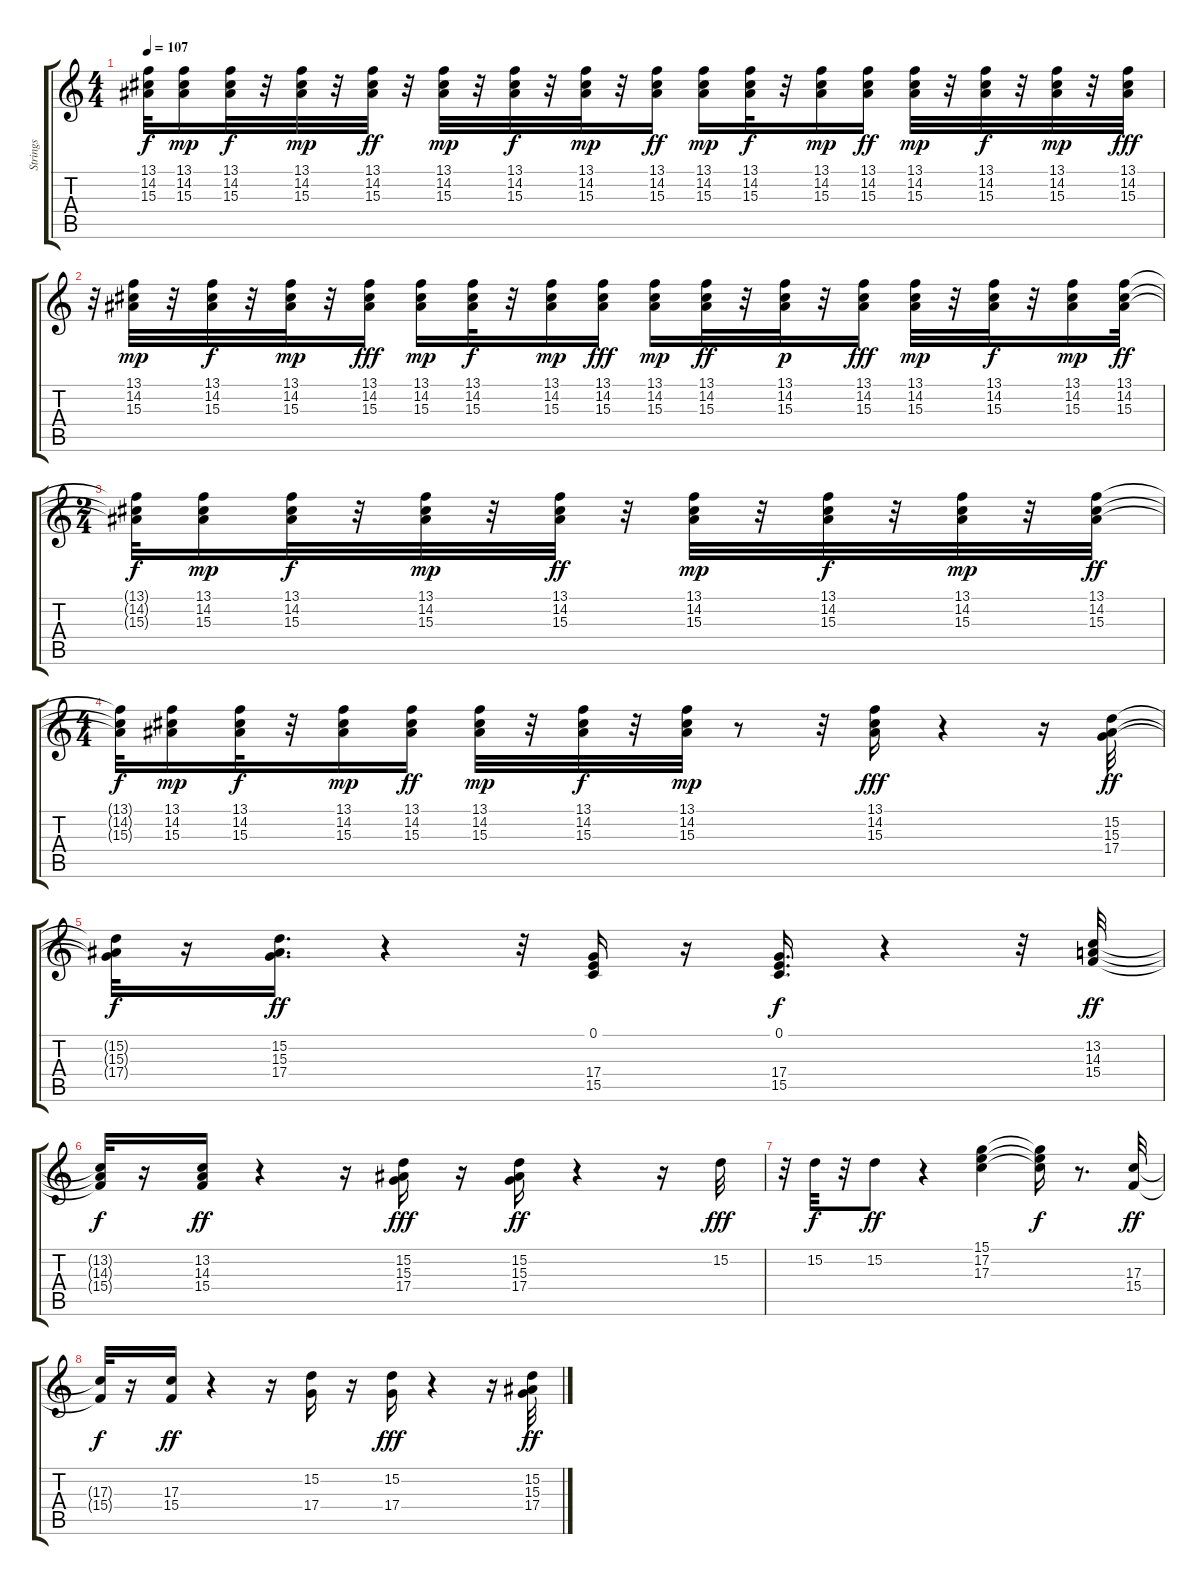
\track ("Strings" "Strings") {instrument stringensemble1}
\staff {score tabs}
\tuning (E4 B3 G3 D3 A2 E2) {hide}
\ts (4 4)
\tempo 107
\clef g2
\ks c
(13.1{t} 14.2{t} 15.3{t}).32{dy f} (13.1 14.2 15.3).16{dy mp} (13.1 14.2 15.3).32{dy f} r.32 (13.1 14.2 15.3).32{dy mp} r.32 (13.1 14.2 15.3).32{dy ff} r.32 (13.1 14.2 15.3).32{dy mp} r.32 (13.1 14.2 15.3).32{dy f} r.32 (13.1 14.2 15.3).32{dy mp} r.32 (13.1 14.2 15.3).16{dy ff} (13.1 14.2 15.3).16{dy mp} (13.1 14.2 15.3).32{dy f} r.32 (13.1 14.2 15.3).16{dy mp} (13.1 14.2 15.3).16{dy ff} (13.1 14.2 15.3).32{dy mp} r.32 (13.1 14.2 15.3).32{dy f} r.32 (13.1 14.2 15.3).32{dy mp} r.32 (13.1 14.2 15.3).32{dy fff} |
r.32 (13.1 14.2 15.3).32{dy mp} r.32 (13.1 14.2 15.3).32{dy f} r.32 (13.1 14.2 15.3).32{dy mp} r.32 (13.1 14.2 15.3).16{dy fff} (13.1 14.2 15.3).16{dy mp} (13.1 14.2 15.3).32{dy f} r.32 (13.1 14.2 15.3).16{dy mp} (13.1 14.2 15.3).16{dy fff} (13.1 14.2 15.3).16{dy mp} (13.1 14.2 15.3).32{dy ff} r.32 (13.1 14.2 15.3).32{dy p} r.32 (13.1 14.2 15.3).16{dy fff} (13.1 14.2 15.3).32{dy mp} r.32 (13.1 14.2 15.3).32{dy f} r.32 (13.1 14.2 15.3).16{dy mp} (13.1 14.2 15.3).32{dy ff} |
\ts (2 4)
(13.1{t} 14.2{t} 15.3{t}).32{dy f} (13.1 14.2 15.3).16{dy mp} (13.1 14.2 15.3).32{dy f} r.32 (13.1 14.2 15.3).32{dy mp} r.32 (13.1 14.2 15.3).32{dy ff} r.32 (13.1 14.2 15.3).32{dy mp} r.32 (13.1 14.2 15.3).32{dy f} r.32 (13.1 14.2 15.3).32{dy mp} r.32 (13.1 14.2 15.3).32{dy ff} |
\ts (4 4)
(13.1{t} 14.2{t} 15.3{t}).32{dy f} (13.1 14.2 15.3).16{dy mp} (13.1 14.2 15.3).32{dy f} r.32 (13.1 14.2 15.3).16{dy mp} (13.1 14.2 15.3).16{dy ff} (13.1 14.2 15.3).32{dy mp} r.32 (13.1 14.2 15.3).32{dy f} r.32 (13.1 14.2 15.3).32{dy mp} r.8 r.32 (13.1 14.2 15.3).16{dy fff} r.4 r.16 (15.2 15.3 17.4).32{dy ff} |
(15.2{t} 15.3{t} 17.4{t}).32{dy f} r.16 (15.2 15.3 17.4).16{d dy ff} r.4 r.32 (0.1 17.4 15.5).16 r.16 (0.1 17.4 15.5).16{d dy f} r.4 r.32 (13.2 14.3 15.4).32{dy ff} |
(13.2{t} 14.3{t} 15.4{t}).32{dy f} r.16 (13.2 14.3 15.4).16{dy ff} r.4 r.16 (15.2 15.3 17.4).16{dy fff} r.16 (15.2 15.3 17.4).16{dy ff} r.4 r.16 15.2.32{dy fff} |
r.32 15.2.32{dy f} r.32 15.2.8{dy ff} r.4 (15.1 17.2 17.3).4 (15.1{t} 17.2{t} 17.3{t}).16{dy f} r.8{d} (17.3 15.4).32{dy ff} |
(17.3{t} 15.4{t}).32{dy f} r.16 (17.3 15.4).16{dy ff} r.4 r.16 (15.2 17.4).16 r.16 (15.2 17.4).16{dy fff} r.4 r.16 (15.2 15.3 17.4).32{dy ff}
